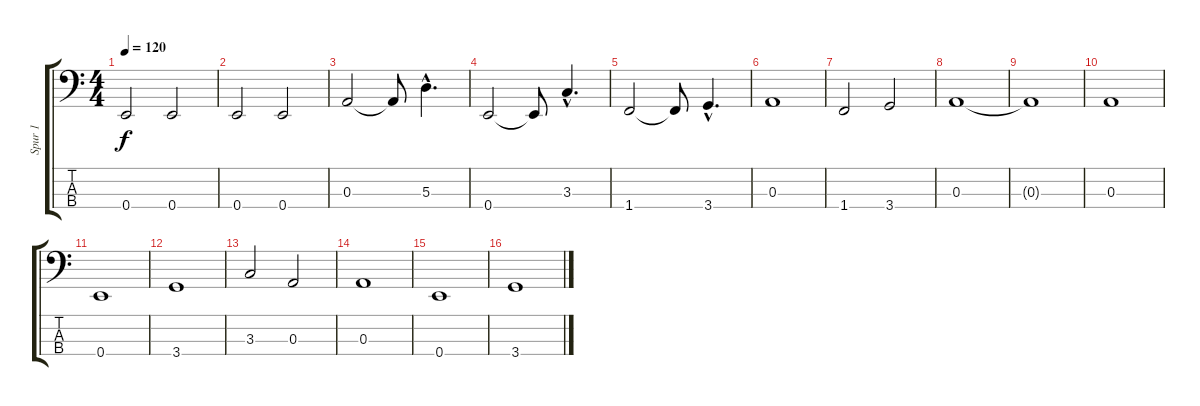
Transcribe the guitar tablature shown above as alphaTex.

\track ("Spur 1" "Spur 1") {instrument electricbassfinger}
\staff {score tabs}
\tuning (G2 D2 A1 E1) {hide}
\ts (4 4)
\tempo 120
\clef f4
\ks c
0.4.2{dy f} 0.4.2 |
0.4.2 0.4.2 |
0.3.2 0.3{t}.8 5.3{hac}.4{d} |
0.4.2 0.4{t}.8 3.3{hac}.4{d} |
1.4.2 1.4{t}.8 3.4{hac}.4{d} |
0.3.1 |
1.4.2 3.4.2 |
0.3.1 |
0.3{t}.1{volume 8} |
0.3.1 |
0.4.1 |
3.4.1{volume 0} |
3.3.2 0.3.2 |
0.3.1 |
0.4.1 |
3.4.1
